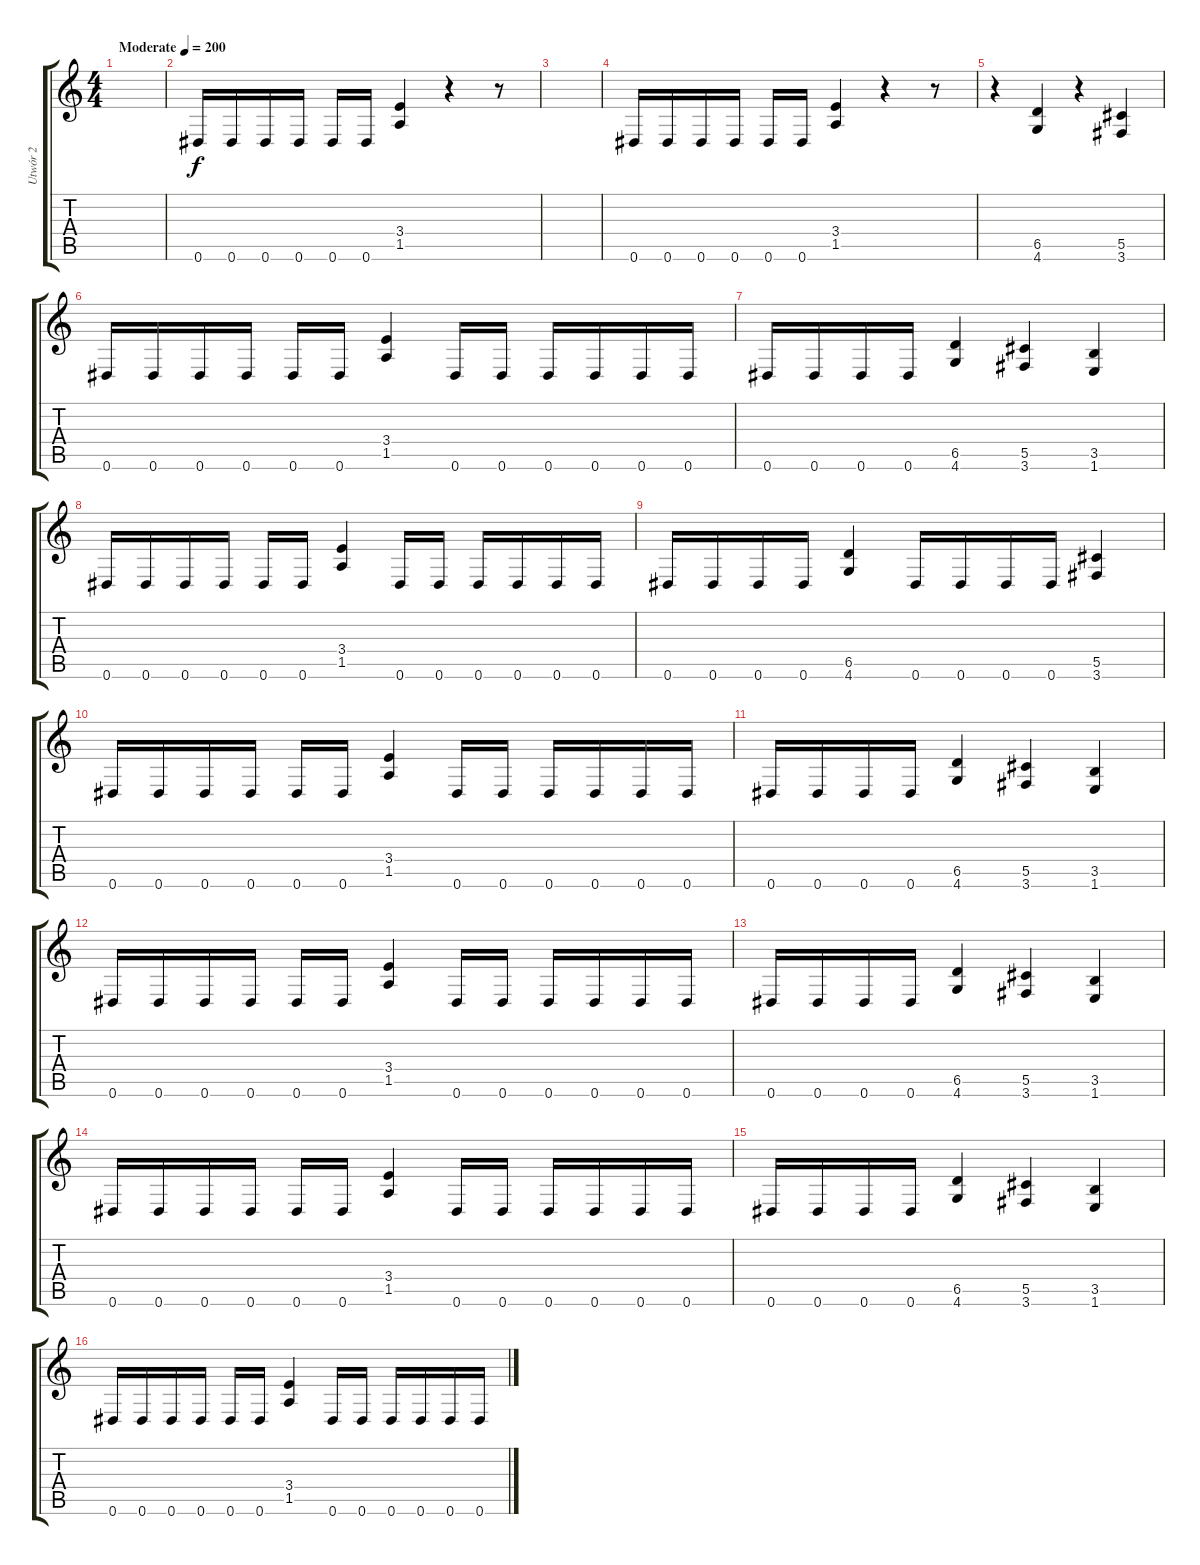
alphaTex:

\track ("Utwór 2" "Utwór 2") {instrument overdrivenguitar}
\staff {score tabs}
\tuning (Eb4 Bb3 Gb3 Db3 Ab2 Eb2) {hide}
\ts (4 4)
\tempo (200 "Moderate")
\clef g2
\ks c
|
0.6.16 0.6.16 0.6.16 0.6.16 0.6.16 0.6.16 (3.4 1.5).4 r.4 r.8 |
|
0.6.16 0.6.16 0.6.16 0.6.16 0.6.16 0.6.16 (3.4 1.5).4 r.4 r.8 |
r.4 (6.5 4.6).4 r.4 (5.5 3.6).4 |
0.6.16 0.6.16 0.6.16 0.6.16 0.6.16 0.6.16 (3.4 1.5).4 0.6.16 0.6.16 0.6.16 0.6.16 0.6.16 0.6.16 |
0.6.16 0.6.16 0.6.16 0.6.16 (6.5 4.6).4 (5.5 3.6).4 (3.5 1.6).4 |
0.6.16 0.6.16 0.6.16 0.6.16 0.6.16 0.6.16 (3.4 1.5).4 0.6.16 0.6.16 0.6.16 0.6.16 0.6.16 0.6.16 |
0.6.16 0.6.16 0.6.16 0.6.16 (6.5 4.6).4 0.6.16 0.6.16 0.6.16 0.6.16 (5.5 3.6).4 |
0.6.16 0.6.16 0.6.16 0.6.16 0.6.16 0.6.16 (3.4 1.5).4 0.6.16 0.6.16 0.6.16 0.6.16 0.6.16 0.6.16 |
0.6.16 0.6.16 0.6.16 0.6.16 (6.5 4.6).4 (5.5 3.6).4 (3.5 1.6).4 |
0.6.16 0.6.16 0.6.16 0.6.16 0.6.16 0.6.16 (3.4 1.5).4 0.6.16 0.6.16 0.6.16 0.6.16 0.6.16 0.6.16 |
0.6.16 0.6.16 0.6.16 0.6.16 (6.5 4.6).4 (5.5 3.6).4 (3.5 1.6).4 |
0.6.16 0.6.16 0.6.16 0.6.16 0.6.16 0.6.16 (3.4 1.5).4 0.6.16 0.6.16 0.6.16 0.6.16 0.6.16 0.6.16 |
0.6.16 0.6.16 0.6.16 0.6.16 (6.5 4.6).4 (5.5 3.6).4 (3.5 1.6).4 |
0.6.16 0.6.16 0.6.16 0.6.16 0.6.16 0.6.16 (3.4 1.5).4 0.6.16 0.6.16 0.6.16 0.6.16 0.6.16 0.6.16
